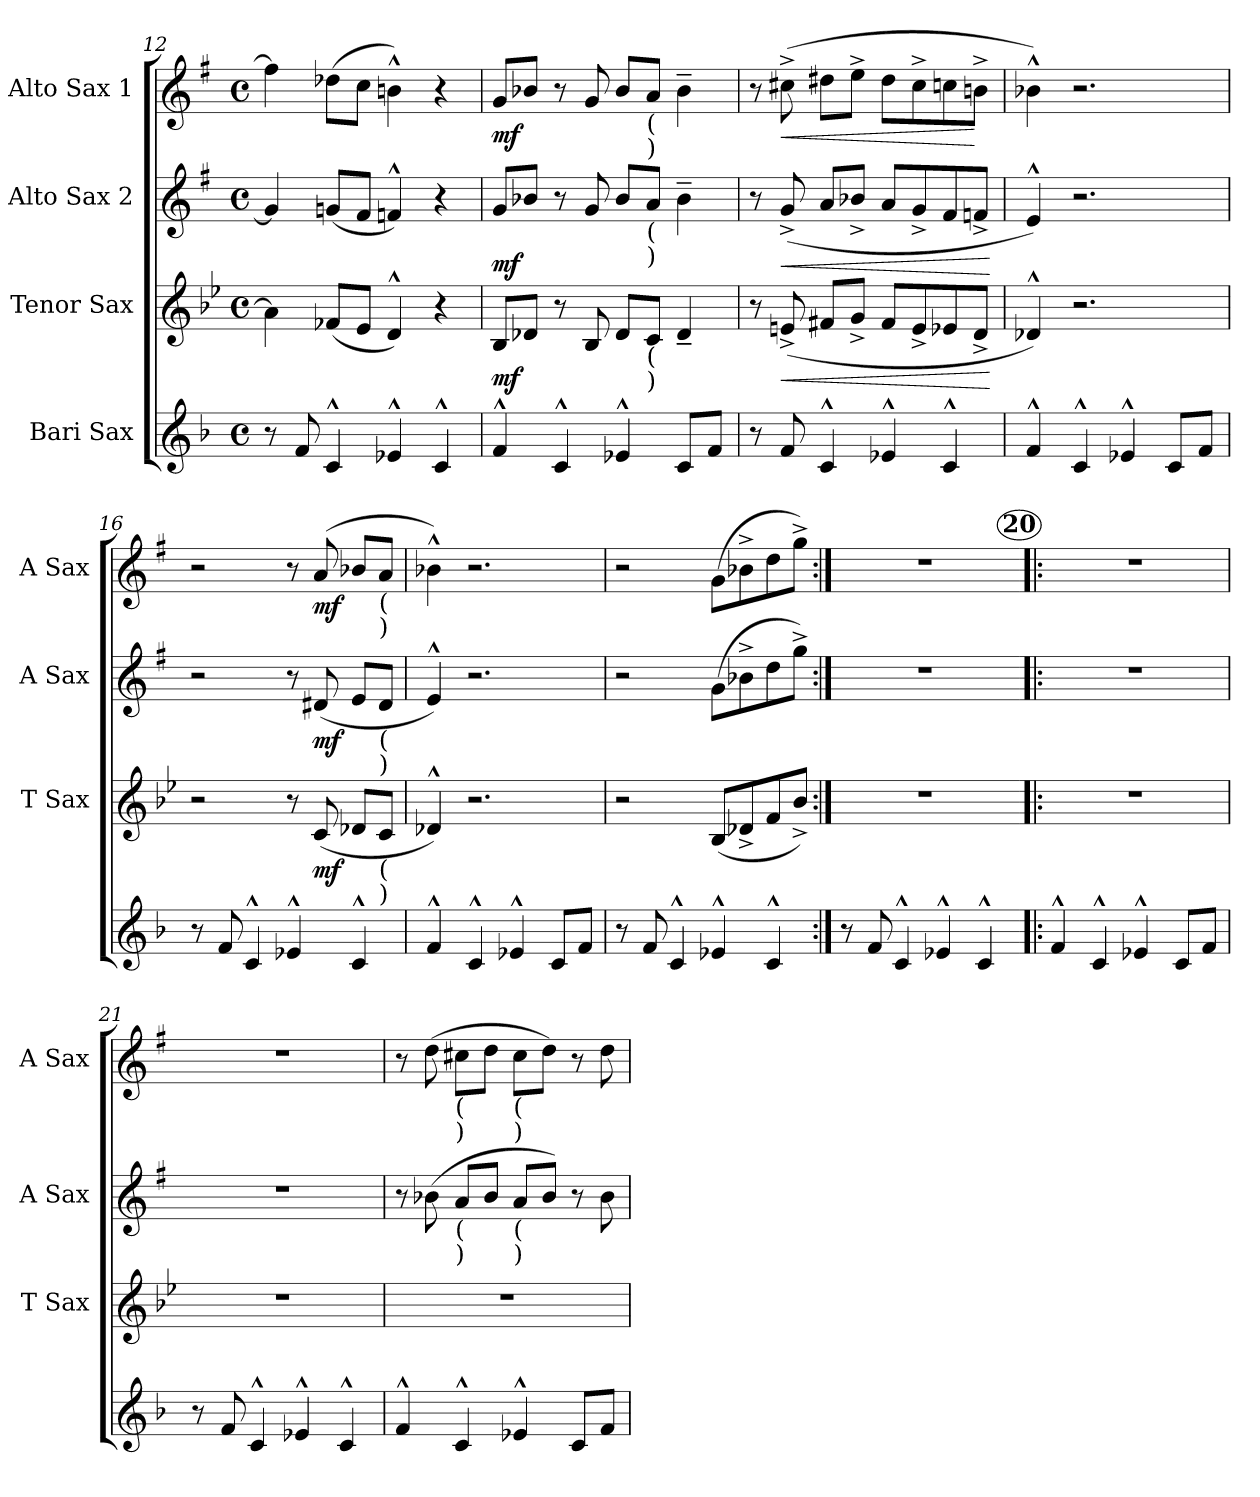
**kern	**kern	**dynam	**kern	**dynam	**kern	**dynam
*part4	*part3	*part3	*part2	*part2	*part1	*part1
*staff4	*staff3	*staff3	*staff2	*staff2	*staff1	*staff1
*I"Bari Sax	*I"Tenor Sax	*	*I"Alto Sax 2	*	*I"Alto Sax 1	*
*	*I'T Sax	*	*I'A Sax	*	*I'A Sax	*
*clefG2	*clefG2	*	*clefG2	*	*clefG2	*
*ITrd8c14	*ITrd8c14	*	*ITrd5c9	*	*ITrd5c9	*
*k[b-]	*k[b-e-]	*	*k[b-e-]	*	*k[b-e-]	*
*F:	*B-:	*	*B-:	*	*B-:	*
*M4/4	*M4/4	*	*M4/4	*	*M4/4	*
*met(c)	*met(c)	*	*met(c)	*	*met(c)	*
=12	=12	=12	=12	=12	=12	=12
8r	4A-\]	.	4B/]	.	4a-\]	.
8F/	.	.	.	.	.	.
4C^^>/	(<8F-X/L	.	(<8B-X/L	.	(>8f-X\L	.
.	8E-/J	.	8A/J	.	8e-\J	.
4E-X^^>/	4D^^>/)	.	4A-X^^>/)	.	4dn^^>\)	.
4C^^>/	4r	.	4r	.	4r	.
=13	=13	=13	=13	=13	=13	=13
!	!	!LO:DY:b	!	!LO:DY:b	!	!LO:DY:b
4F^^>/	8BB-/L	mf	8B-/L	mf	8B-/L	mf
.	8D-X/J	.	8d-X/J	.	8d-X/J	.
4C^^>/	8r	.	8r	.	8r	.
.	8BB-/	.	8B-/	.	8B-/	.
4E-X^^>/	8D-/L	.	8d-/L	.	8d-/L	.
!	!	!	!	!	!LO:TX:b:t=(	!
!	!	!	!	!	!LO:TX:b:t=)	!
!	!	!	!LO:TX:b:t=(	!	!	!
!	!	!	!LO:TX:b:t=)	!	!	!
!	!LO:TX:b:t=(	!	!	!	!	!
!	!LO:TX:b:t=)	!	!	!	!	!
.	8C/J	.	8c/J	.	8c/J	.
8C/L	4D-~</	.	4d-~>\	.	4d-~>\	.
8F/J	.	.	.	.	.	.
=14	=14	=14	=14	=14	=14	=14
8r	8r	.	8r	.	8r	.
!	!	!LO:HP:b	!	!LO:HP:b	!	!LO:HP:b
8F/	(8En^</	<	(8B-^</	<	(>8en^>\	<
4C^^>/	8F#X/L	.	8c/L	.	8f#X\L	.
.	8G^</J	.	8d-X^</J	.	8g^>\J	.
4E-X^^>/	8F#/L	.	8c/L	.	8f#\L	.
.	8E^</	.	8B-^</	.	8e^>\	.
4C^^>/	8E-X/	.	8A/	.	8e-X\	.
.	8D^</J	.	8A-X^</J	.	8dn^>\J	[
.	.	[	.	[	.	.
=15	=15	=15	=15	=15	=15	=15
4F^^>/	4D-X^^>/)	.	4G^^>/)	.	4d-X^^>\)	.
4C^^>/	2.r	.	2.r	.	2.r	.
4E-X^^>/	.	.	.	.	.	.
8C/L	.	.	.	.	.	.
8F/J	.	.	.	.	.	.
!!LO:LB:g=z
=16	=16	=16	=16	=16	=16	=16
8r	2r	.	2r	.	2r	.
8F/	.	.	.	.	.	.
4C^^>/	.	.	.	.	.	.
4E-X^^>/	8r	.	8r	.	8r	.
!	!	!LO:DY:b	!	!LO:DY:b	!	!LO:DY:b
.	(<8C/	mf	(<8F#X/	mf	(8c/	mf
4C^^>/	8D-X/L	.	8G/L	.	8d-X/L	.
!	!	!	!	!	!LO:TX:b:t=(	!
!	!	!	!	!	!LO:TX:b:t=)	!
!	!	!	!LO:TX:b:t=(	!	!	!
!	!	!	!LO:TX:b:t=)	!	!	!
!	!LO:TX:b:t=(	!	!	!	!	!
!	!LO:TX:b:t=)	!	!	!	!	!
.	8C/J	.	8F#/J	.	8c/J	.
=17	=17	=17	=17	=17	=17	=17
4F^^>/	4D-X^^>/)	.	4G^^>/)	.	4d-X^^>\)	.
4C^^>/	2.r	.	2.r	.	2.r	.
4E-X^^>/	.	.	.	.	.	.
8C/L	.	.	.	.	.	.
8F/J	.	.	.	.	.	.
=18	=18	=18	=18	=18	=18	=18
8r	2r	.	2r	.	2r	.
8F/	.	.	.	.	.	.
4C^^>/	.	.	.	.	.	.
4E-X^^>/	(<8BB-/L	.	(>8B-\L	.	(>8B-\L	.
.	8D-X^</	.	8d-X^>\	.	8d-X^>\	.
4C^^>/	8F/	.	8f\	.	8f\	.
.	8B-^</J)	.	8b-^>\J)	.	8b-^>\J)	.
=19:|!	=19:|!	=19:|!	=19:|!	=19:|!	=19:|!	=19:|!
8r	1r	.	1r	.	1r	.
8F/	.	.	.	.	.	.
4C^^>/	.	.	.	.	.	.
4E-X^^>/	.	.	.	.	.	.
4C^^>/	.	.	.	.	.	.
!!LO:LB:g=z
!!LO:REH:place=s1:a:B:enc=circle:fs=10.8:t=20
=20!|:	=20!|:	=20!|:	=20!|:	=20!|:	=20!|:	=20!|:
4F^^>/	1r	.	1r	.	1r	.
4C^^>/	.	.	.	.	.	.
4E-X^^>/	.	.	.	.	.	.
8C/L	.	.	.	.	.	.
8F/J	.	.	.	.	.	.
=21	=21	=21	=21	=21	=21	=21
8r	1r	.	1r	.	1r	.
8F/	.	.	.	.	.	.
4C^^>/	.	.	.	.	.	.
4E-X^^>/	.	.	.	.	.	.
4C^^>/	.	.	.	.	.	.
=22	=22	=22	=22	=22	=22	=22
4F^^>/	1r	.	8r	.	8r	.
.	.	.	(>8d-X\	.	(>8f\	.
!	!	!	!	!	!LO:TX:b:t=(	!
!	!	!	!	!	!LO:TX:b:t=)	!
!	!	!	!LO:TX:b:t=(	!	!	!
!	!	!	!LO:TX:b:t=)	!	!	!
4C^^>/	.	.	8c/L	.	8en\L	.
.	.	.	8d-/J	.	8f\J	.
!	!	!	!	!	!LO:TX:b:t=(	!
!	!	!	!	!	!LO:TX:b:t=)	!
!	!	!	!LO:TX:b:t=(	!	!	!
!	!	!	!LO:TX:b:t=)	!	!	!
4E-X^^>/	.	.	8c/L	.	8e\L	.
.	.	.	8d-/J)	.	8f\J)	.
8C/L	.	.	8r	.	8r	.
8F/J	.	.	8d-\	.	8f\	.
=	=	=	=	=	=	=
*-	*-	*-	*-	*-	*-	*-
